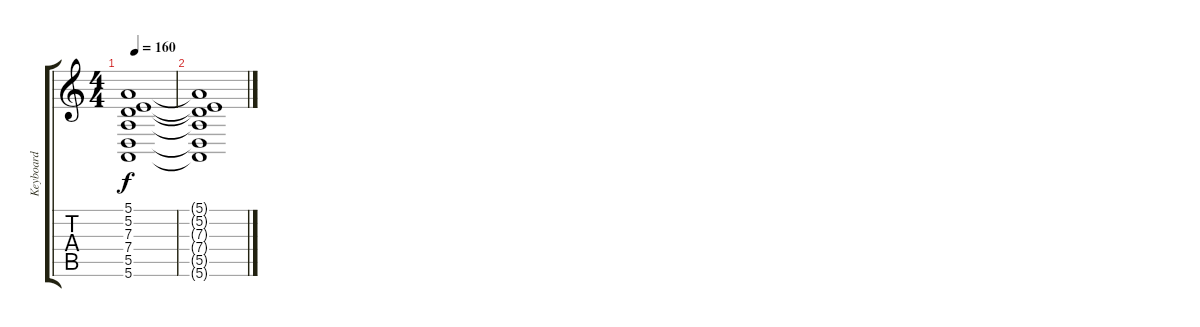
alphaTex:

\track ("Keyboard" "Keyboard") {instrument acousticgrandpiano}
\staff {score tabs}
\tuning (E4 B3 G3 D3 A2 E2) {hide}
\ts (4 4)
\tempo 160
\clef g2
\ks c
(5.1 5.2 7.3 7.4 5.5 5.6).1{dy f} |
(5.1{t} 5.2{t} 7.3{t} 7.4{t} 5.5{t} 5.6{t}).1
